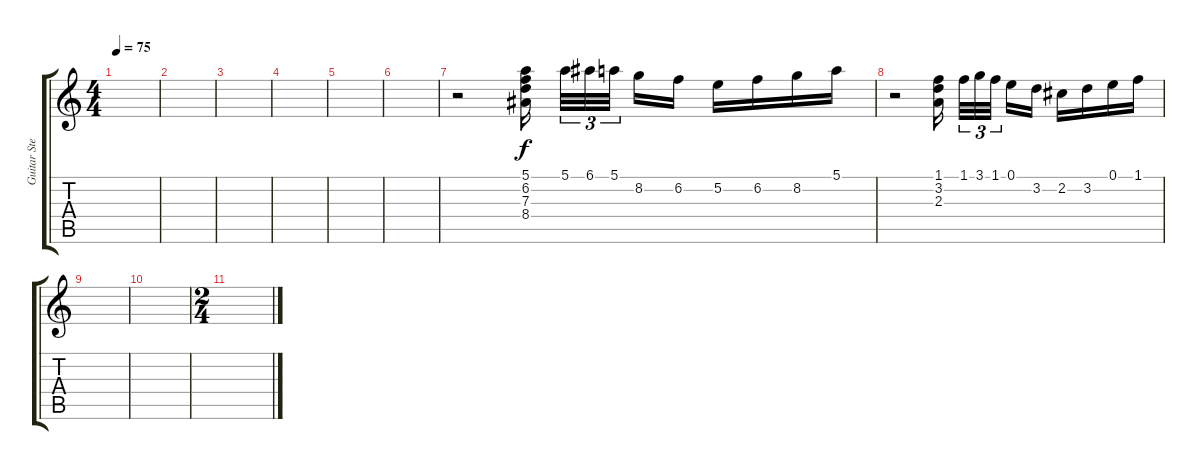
\track ("Guitar Steel" "Guitar Ste") {instrument acousticguitarsteel}
\staff {score tabs}
\tuning (E4 B3 G3 D3 A2 E2) {hide}
\ts (4 4)
\tempo 75
\clef g2
\ks c
|
|
|
|
|
|
r.2{balance 16} (5.1 6.2 7.3 8.4).16 5.1.32{tu (3 2)} 6.1.32{tu (3 2)} 5.1.32{tu (3 2)} 8.2.16 6.2.16 5.2.16 6.2.16 8.2.16 5.1.16 |
r.2{balance 16} (1.1 3.2 2.3).16 1.1.32{tu (3 2)} 3.1.32{tu (3 2)} 1.1.32{tu (3 2)} 0.1.16 3.2.16 2.2.16 3.2.16 0.1.16 1.1.16 |
|
|
\ts (2 4)
